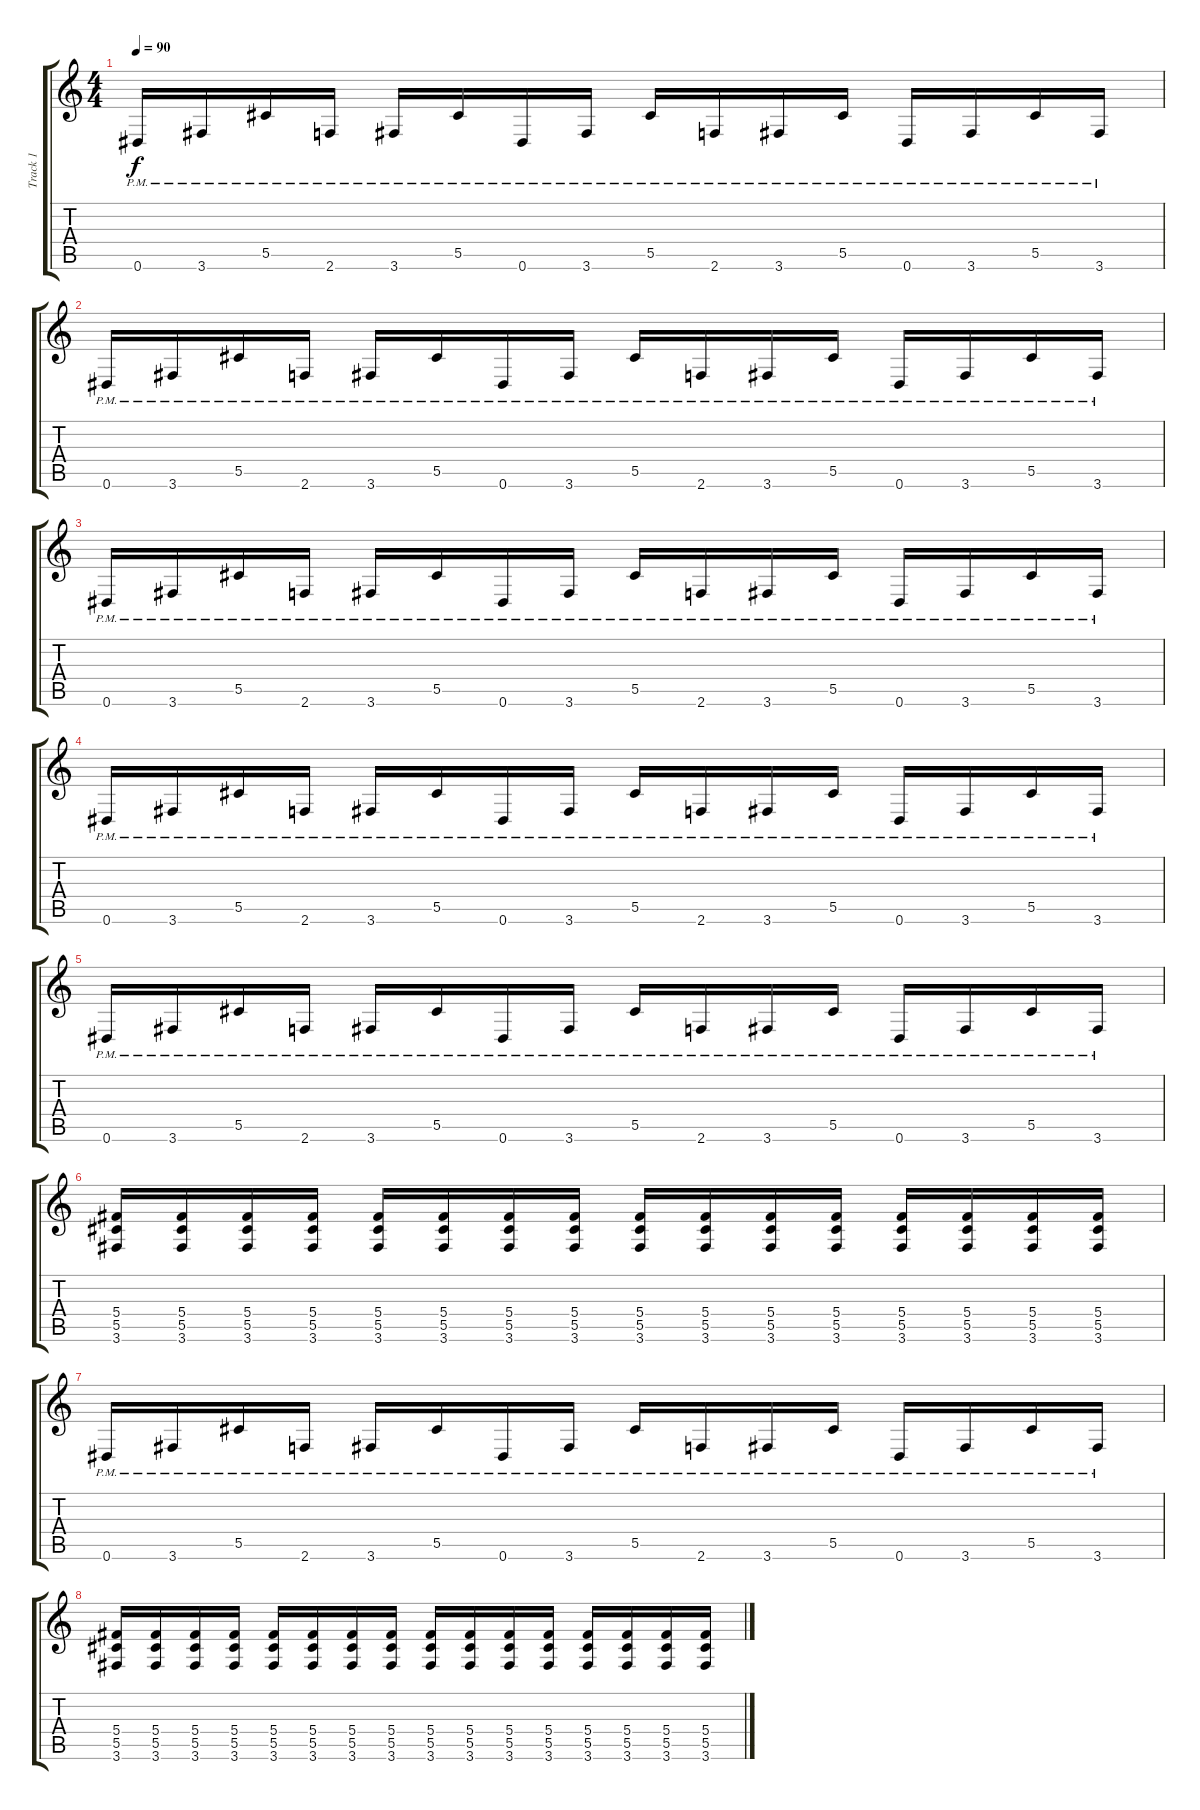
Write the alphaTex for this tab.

\track ("Track 1" "Track 1") {instrument electricguitarclean}
\staff {score tabs}
\tuning (Eb4 Bb3 Gb3 Db3 Ab2 Eb2) {hide}
\ts (4 4)
\tempo 90
\clef g2
\ks c
0.6{pm}.16{dy f} 3.6{pm}.16 5.5{pm}.16 2.6{pm}.16 3.6{pm}.16 5.5{pm}.16 0.6{pm}.16 3.6{pm}.16 5.5{pm}.16 2.6{pm}.16 3.6{pm}.16 5.5{pm}.16 0.6{pm}.16 3.6{pm}.16 5.5{pm}.16 3.6{pm}.16 |
0.6{pm}.16 3.6{pm}.16 5.5{pm}.16 2.6{pm}.16 3.6{pm}.16 5.5{pm}.16 0.6{pm}.16 3.6{pm}.16 5.5{pm}.16 2.6{pm}.16 3.6{pm}.16 5.5{pm}.16 0.6{pm}.16 3.6{pm}.16 5.5{pm}.16 3.6{pm}.16 |
0.6{pm}.16 3.6{pm}.16 5.5{pm}.16 2.6{pm}.16 3.6{pm}.16 5.5{pm}.16 0.6{pm}.16 3.6{pm}.16 5.5{pm}.16 2.6{pm}.16 3.6{pm}.16 5.5{pm}.16 0.6{pm}.16 3.6{pm}.16 5.5{pm}.16 3.6{pm}.16 |
0.6{pm}.16 3.6{pm}.16 5.5{pm}.16 2.6{pm}.16 3.6{pm}.16 5.5{pm}.16 0.6{pm}.16 3.6{pm}.16 5.5{pm}.16 2.6{pm}.16 3.6{pm}.16 5.5{pm}.16 0.6{pm}.16 3.6{pm}.16 5.5{pm}.16 3.6{pm}.16 |
0.6{pm}.16 3.6{pm}.16 5.5{pm}.16 2.6{pm}.16 3.6{pm}.16 5.5{pm}.16 0.6{pm}.16 3.6{pm}.16 5.5{pm}.16 2.6{pm}.16 3.6{pm}.16 5.5{pm}.16 0.6{pm}.16 3.6{pm}.16 5.5{pm}.16 3.6{pm}.16 |
(5.4 5.5 3.6).16{instrument distortionguitar} (5.4 5.5 3.6).16 (5.4 5.5 3.6).16 (5.4 5.5 3.6).16 (5.4 5.5 3.6).16 (5.4 5.5 3.6).16 (5.4 5.5 3.6).16 (5.4 5.5 3.6).16 (5.4 5.5 3.6).16 (5.4 5.5 3.6).16 (5.4 5.5 3.6).16 (5.4 5.5 3.6).16 (5.4 5.5 3.6).16 (5.4 5.5 3.6).16 (5.4 5.5 3.6).16 (5.4 5.5 3.6).16 |
0.6{pm}.16 3.6{pm}.16 5.5{pm}.16 2.6{pm}.16 3.6{pm}.16 5.5{pm}.16 0.6{pm}.16 3.6{pm}.16 5.5{pm}.16 2.6{pm}.16 3.6{pm}.16 5.5{pm}.16 0.6{pm}.16 3.6{pm}.16 5.5{pm}.16 3.6{pm}.16 |
(5.4 5.5 3.6).16{instrument distortionguitar} (5.4 5.5 3.6).16 (5.4 5.5 3.6).16 (5.4 5.5 3.6).16 (5.4 5.5 3.6).16 (5.4 5.5 3.6).16 (5.4 5.5 3.6).16 (5.4 5.5 3.6).16 (5.4 5.5 3.6).16 (5.4 5.5 3.6).16 (5.4 5.5 3.6).16 (5.4 5.5 3.6).16 (5.4 5.5 3.6).16 (5.4 5.5 3.6).16 (5.4 5.5 3.6).16 (5.4 5.5 3.6).16
